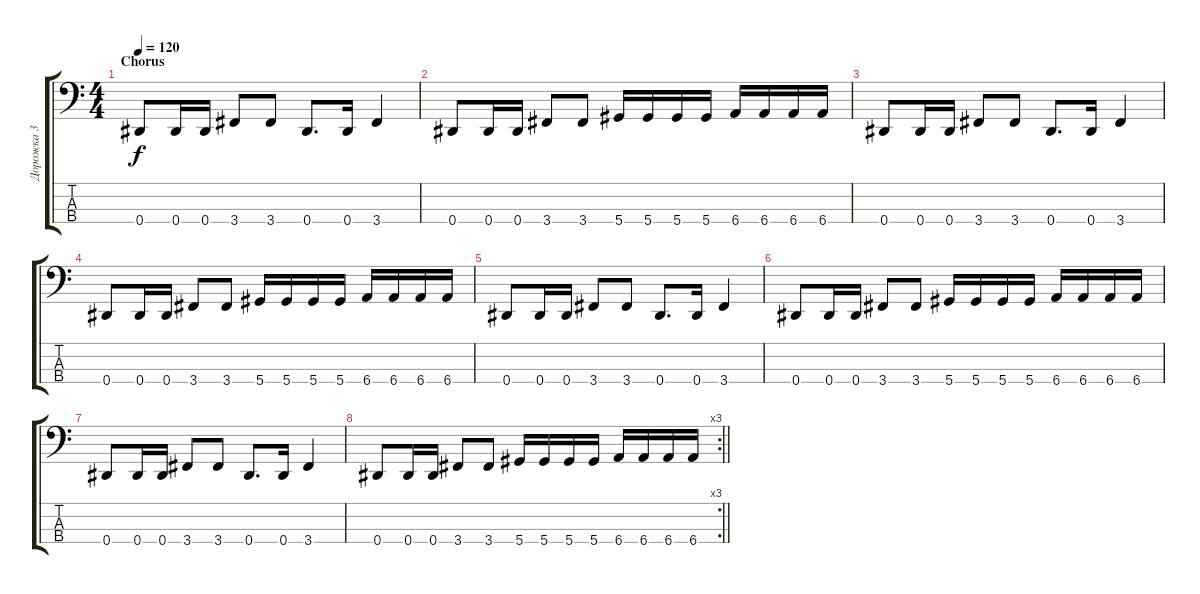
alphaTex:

\track ("Дорожка 3" "Дорожка 3") {instrument slapbass2}
\staff {score tabs}
\tuning (Gb2 Db2 Ab1 Eb1) {hide}
\ts (4 4)
\section ("" "Chorus")
\tempo 120
\clef f4
\ks c
0.4.8{dy f} 0.4.16 0.4.16 3.4.8 3.4.8 0.4.8{d} 0.4.16 3.4.4 |
0.4.8 0.4.16 0.4.16 3.4.8 3.4.8 5.4.16 5.4.16 5.4.16 5.4.16 6.4.16 6.4.16 6.4.16 6.4.16 |
0.4.8 0.4.16 0.4.16 3.4.8 3.4.8 0.4.8{d} 0.4.16 3.4.4 |
0.4.8 0.4.16 0.4.16 3.4.8 3.4.8 5.4.16 5.4.16 5.4.16 5.4.16 6.4.16 6.4.16 6.4.16 6.4.16 |
0.4.8 0.4.16 0.4.16 3.4.8 3.4.8 0.4.8{d} 0.4.16 3.4.4 |
0.4.8 0.4.16 0.4.16 3.4.8 3.4.8 5.4.16 5.4.16 5.4.16 5.4.16 6.4.16 6.4.16 6.4.16 6.4.16 |
0.4.8 0.4.16 0.4.16 3.4.8 3.4.8 0.4.8{d} 0.4.16 3.4.4 |
\rc 3
\barLineRight lightlight
0.4.8 0.4.16 0.4.16 3.4.8 3.4.8 5.4.16 5.4.16 5.4.16 5.4.16 6.4.16 6.4.16 6.4.16 6.4.16
